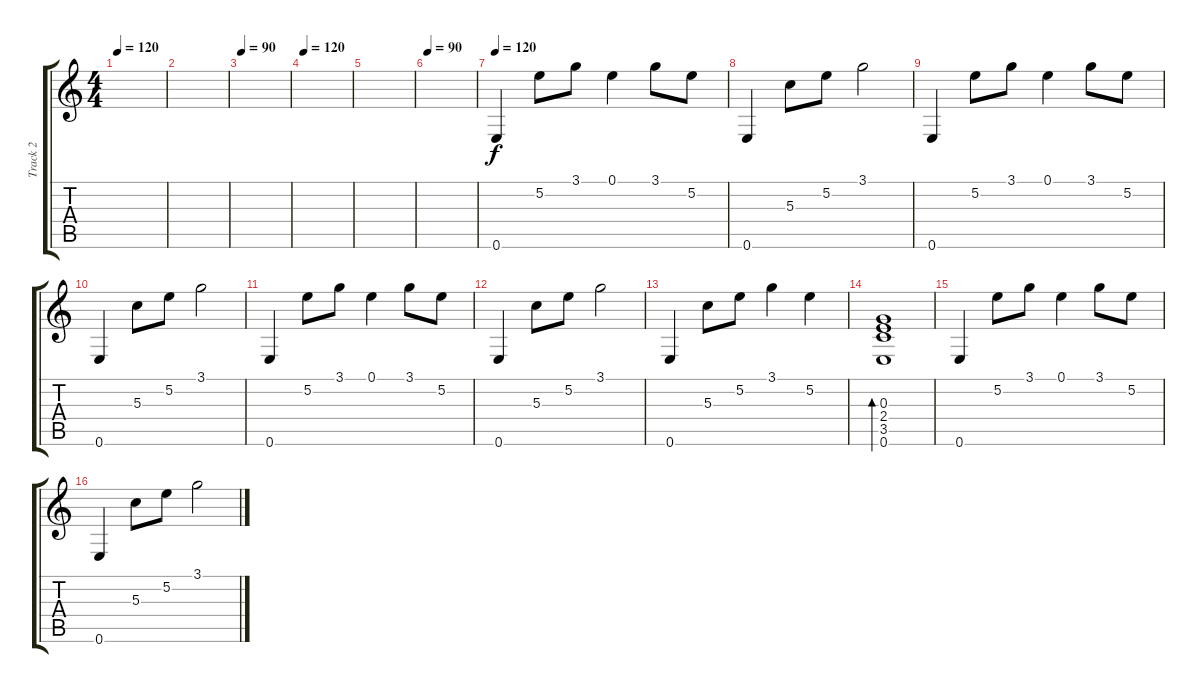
\track ("Track 2" "Track 2") {instrument electricguitarclean}
\staff {score tabs}
\tuning (E4 B3 G3 D3 A2 E2) {hide}
\ts (4 4)
\tempo 120
\clef g2
\ks c
|
|
\tempo 90
|
\tempo 120
|
|
\tempo 90
|
\tempo 120
0.6.4 5.2.8 3.1.8 0.1.4 3.1.8 5.2.8 |
0.6.4 5.3.8 5.2.8 3.1.2 |
0.6.4 5.2.8 3.1.8 0.1.4 3.1.8 5.2.8 |
0.6.4 5.3.8 5.2.8 3.1.2 |
0.6.4 5.2.8 3.1.8 0.1.4 3.1.8 5.2.8 |
0.6.4 5.3.8 5.2.8 3.1.2 |
0.6.4 5.3.8 5.2.8 3.1.4 5.2.4 |
(0.3 2.4 3.5 0.6).1{bd 480} |
0.6.4 5.2.8 3.1.8 0.1.4 3.1.8 5.2.8 |
0.6.4 5.3.8 5.2.8 3.1.2
